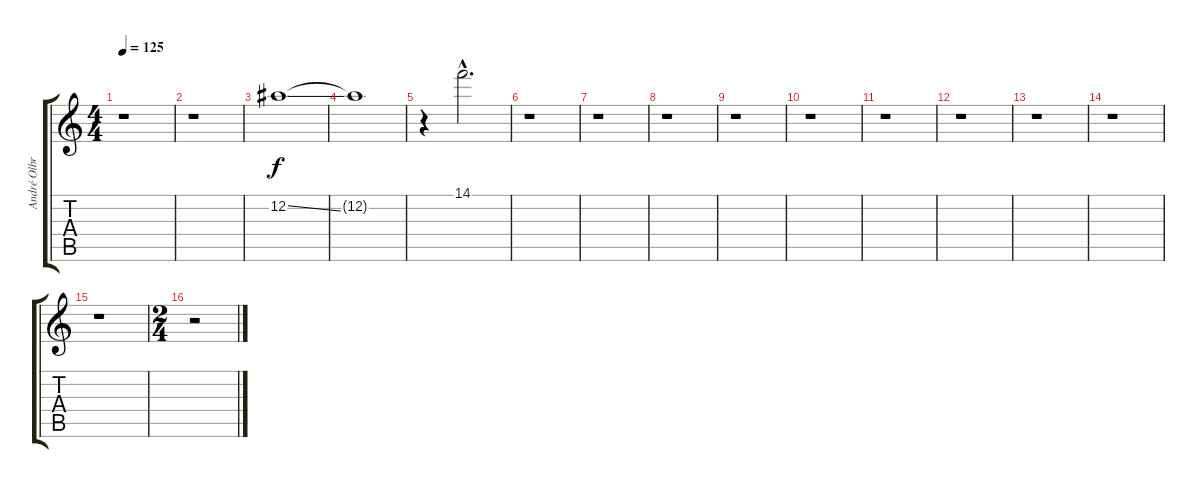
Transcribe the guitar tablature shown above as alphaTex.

\track ("André Olbrich 2" "André Olbr") {instrument distortionguitar}
\staff {score tabs}
\tuning (Eb4 Bb3 Gb3 Db3 Ab2 Eb2) {hide}
\ts (4 4)
\tempo 125
\clef g2
\ks c
r.1{dy f} |
r.1 |
12.2{ss}.1 |
12.2{t}.1 |
r.4 14.1{hac}.2{d} |
r.1 |
r.1 |
r.1 |
r.1 |
r.1 |
r.1 |
r.1 |
r.1 |
r.1 |
r.1 |
\ts (2 4)
r.2
